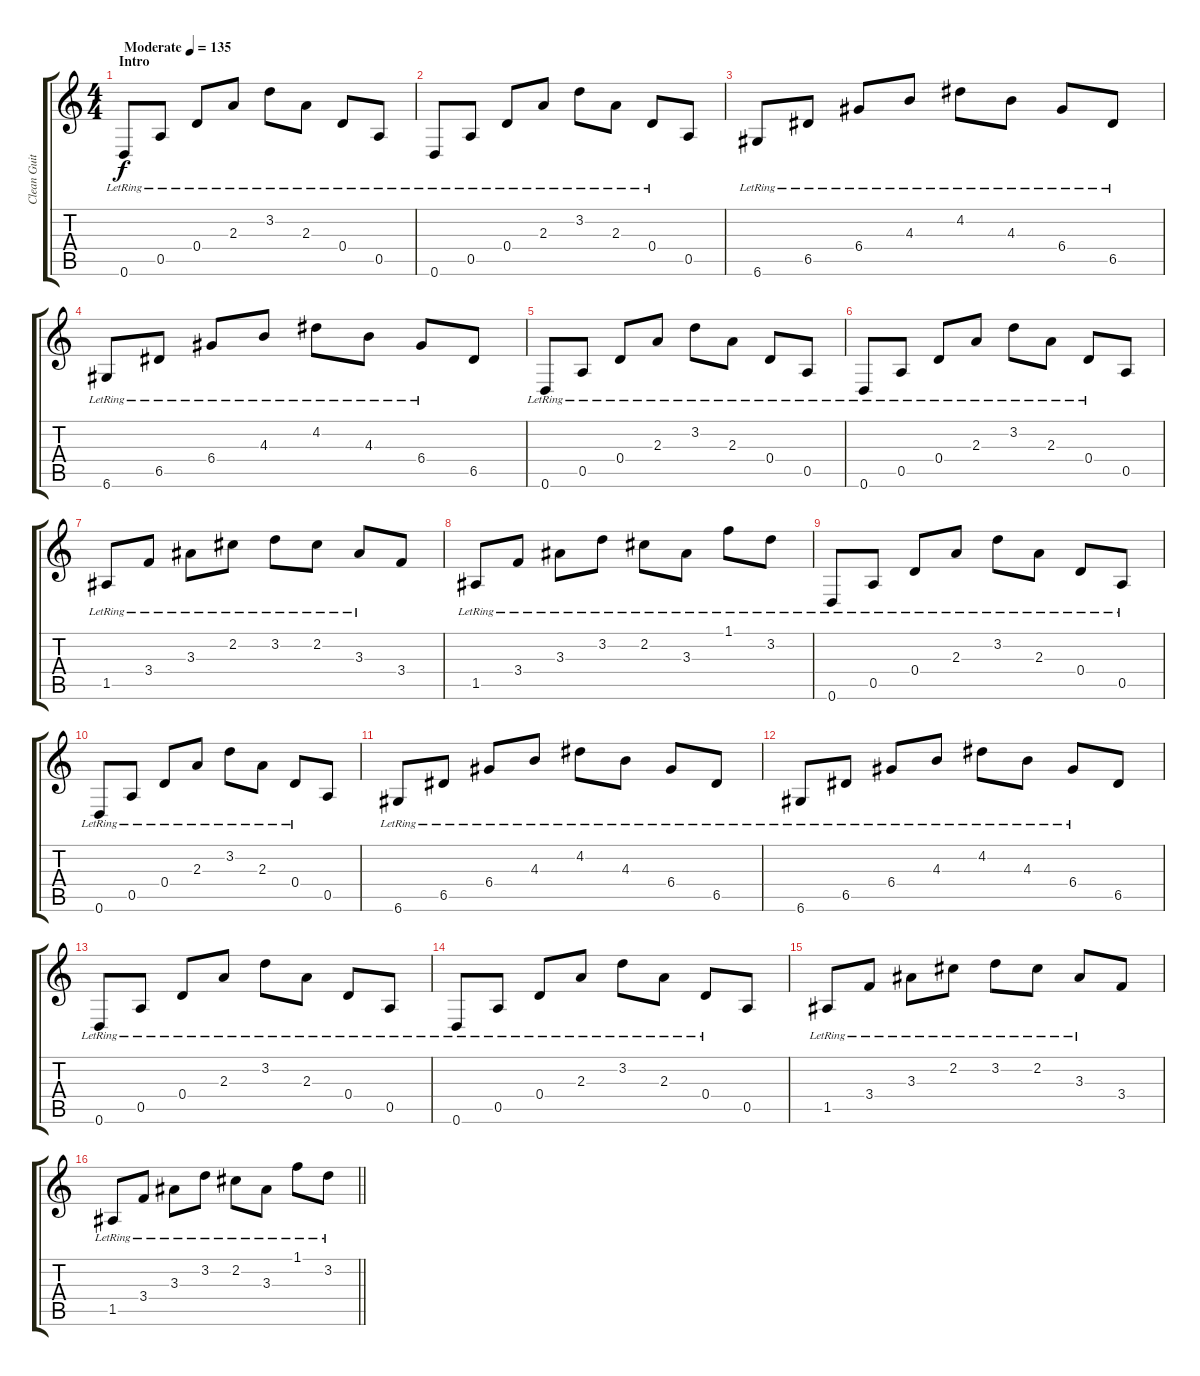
\track ("Clean Guitar" "Clean Guit") {instrument electricguitarclean}
\staff {score tabs}
\tuning (E4 B3 G3 D3 A2 D2) {hide}
\ts (4 4)
\section ("" "Intro")
\tempo (135 "Moderate")
\clef g2
\ks c
0.6{lr}.8{dy f instrument electricguitarclean} 0.5{lr}.8 0.4{lr}.8 2.3{lr}.8 3.2{lr}.8 2.3{lr}.8 0.4{lr}.8 0.5{lr}.8 |
0.6{lr}.8 0.5{lr}.8 0.4{lr}.8 2.3{lr}.8 3.2{lr}.8 2.3{lr}.8 0.4{lr}.8 0.5.8 |
6.6{lr}.8 6.5{lr}.8 6.4{lr}.8 4.3{lr}.8 4.2{lr}.8 4.3{lr}.8 6.4{lr}.8 6.5{lr}.8 |
6.6{lr}.8 6.5{lr}.8 6.4{lr}.8 4.3{lr}.8 4.2{lr}.8 4.3{lr}.8 6.4{lr}.8 6.5.8 |
0.6{lr}.8 0.5{lr}.8 0.4{lr}.8 2.3{lr}.8 3.2{lr}.8 2.3{lr}.8 0.4{lr}.8 0.5{lr}.8 |
0.6{lr}.8 0.5{lr}.8 0.4{lr}.8 2.3{lr}.8 3.2{lr}.8 2.3{lr}.8 0.4{lr}.8 0.5.8 |
1.5{lr}.8 3.4{lr}.8 3.3{lr}.8 2.2{lr}.8 3.2{lr}.8 2.2{lr}.8 3.3{lr}.8 3.4.8 |
1.5{lr}.8 3.4{lr}.8 3.3{lr}.8 3.2{lr}.8 2.2{lr}.8 3.3{lr}.8 1.1{lr}.8 3.2{lr}.8 |
0.6{lr}.8 0.5{lr}.8 0.4{lr}.8 2.3{lr}.8 3.2{lr}.8 2.3{lr}.8 0.4{lr}.8 0.5{lr}.8 |
0.6{lr}.8 0.5{lr}.8 0.4{lr}.8 2.3{lr}.8 3.2{lr}.8 2.3{lr}.8 0.4{lr}.8 0.5.8 |
6.6{lr}.8 6.5{lr}.8 6.4{lr}.8 4.3{lr}.8 4.2{lr}.8 4.3{lr}.8 6.4{lr}.8 6.5{lr}.8 |
6.6{lr}.8 6.5{lr}.8 6.4{lr}.8 4.3{lr}.8 4.2{lr}.8 4.3{lr}.8 6.4{lr}.8 6.5.8 |
0.6{lr}.8 0.5{lr}.8 0.4{lr}.8 2.3{lr}.8 3.2{lr}.8 2.3{lr}.8 0.4{lr}.8 0.5{lr}.8 |
0.6{lr}.8 0.5{lr}.8 0.4{lr}.8 2.3{lr}.8 3.2{lr}.8 2.3{lr}.8 0.4{lr}.8 0.5.8 |
1.5{lr}.8 3.4{lr}.8 3.3{lr}.8 2.2{lr}.8 3.2{lr}.8 2.2{lr}.8 3.3{lr}.8 3.4.8 |
\barLineRight lightlight
1.5{lr}.8 3.4{lr}.8 3.3{lr}.8 3.2{lr}.8 2.2{lr}.8 3.3{lr}.8 1.1{lr}.8 3.2{lr}.8
